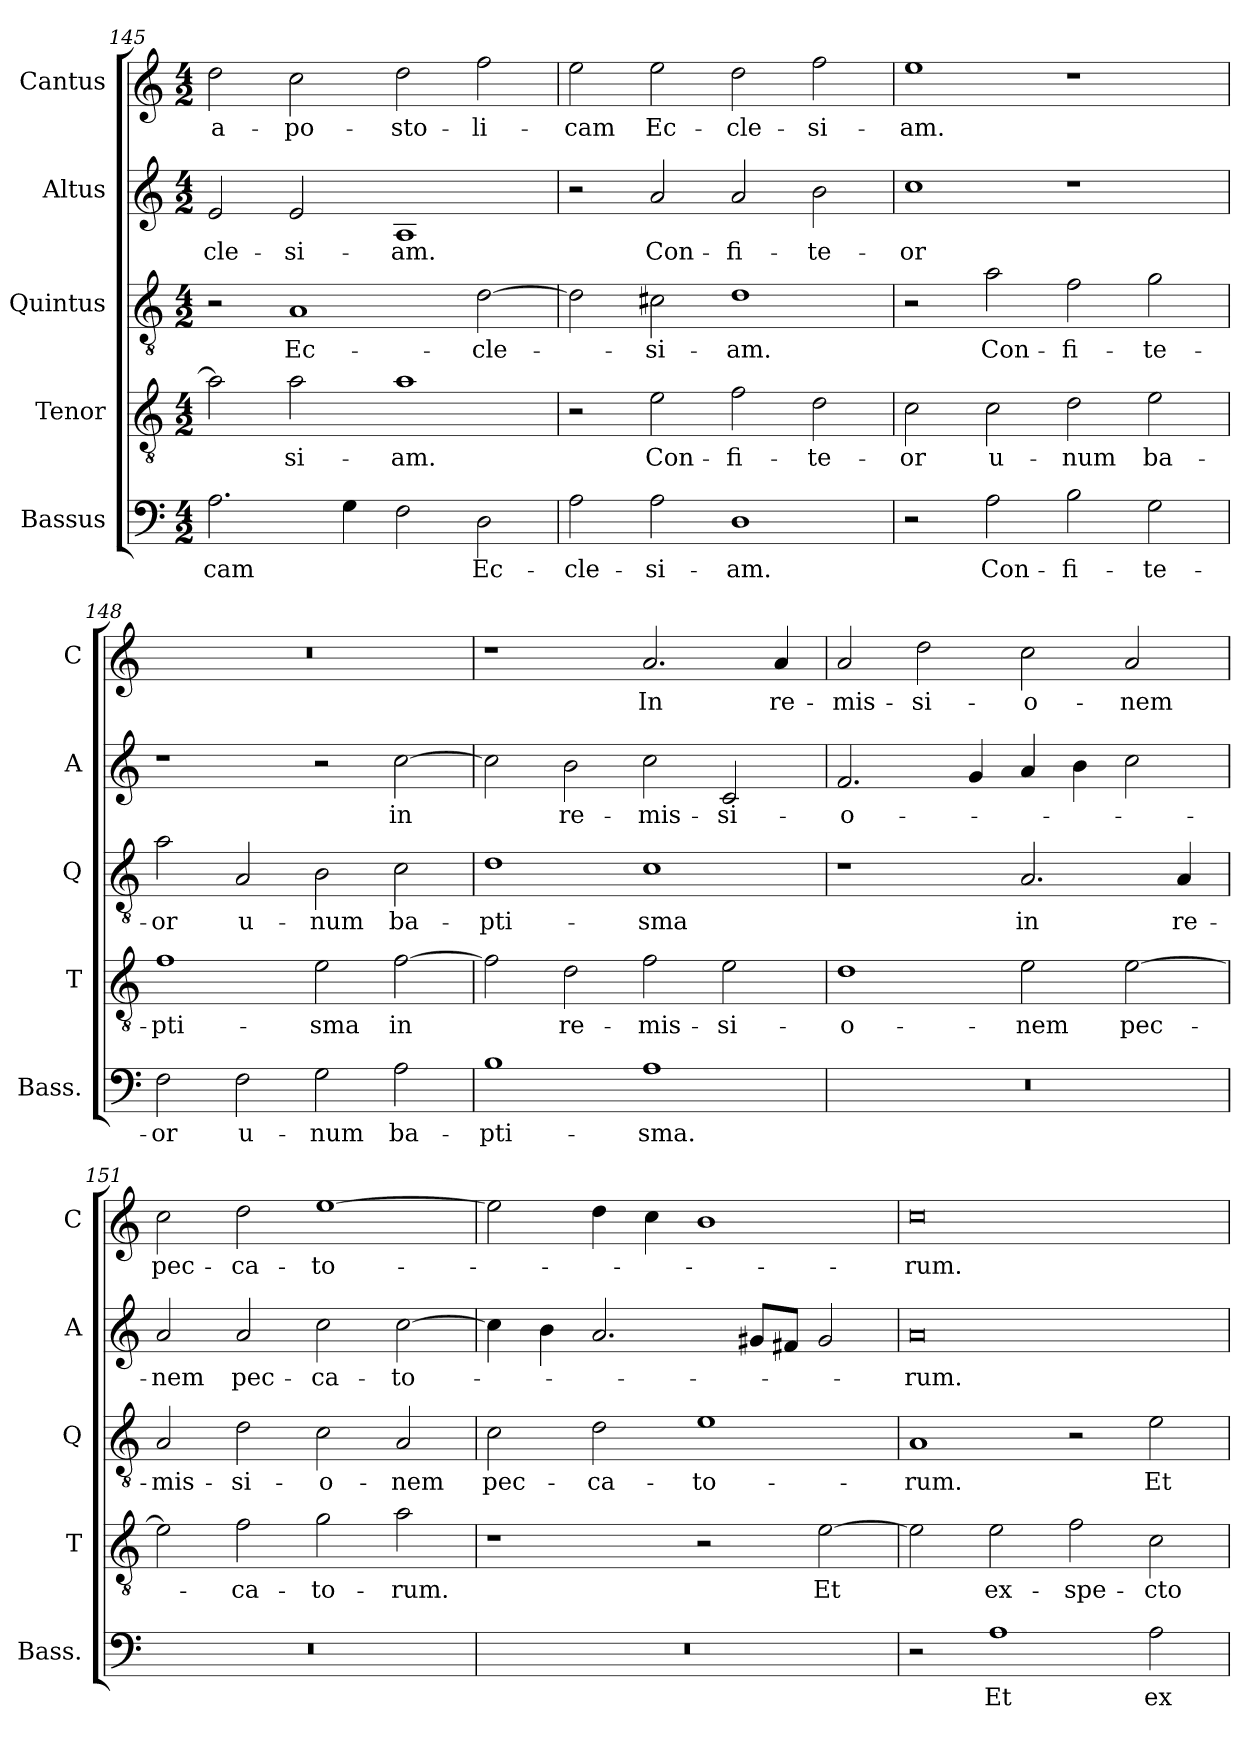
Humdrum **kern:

**kern	**text	**kern	**text	**kern	**text	**kern	**text	**kern	**text
*part5	*part5	*part4	*part4	*part3	*part3	*part2	*part2	*part1	*part1
*staff5	*staff5	*staff4	*staff4	*staff3	*staff3	*staff2	*staff2	*staff1	*staff1
*I"Bassus	*	*I"Tenor	*	*I"Quintus	*	*I"Altus	*	*I"Cantus	*
*I'Bass.	*	*I'T	*	*I'Q	*	*I'A	*	*I'C	*
*clefF4	*	*clefGv2	*	*clefGv2	*	*clefG2	*	*clefG2	*
*	*	*ITrd7c12	*	*ITrd7c12	*	*	*	*	*
*k[]	*	*k[]	*	*k[]	*	*k[]	*	*k[]	*
*C:	*	*C:	*	*C:	*	*C:	*	*C:	*
*M4/2	*	*M4/2	*	*M4/2	*	*M4/2	*	*M4/2	*
=145	=145	=145	=145	=145	=145	=145	=145	=145	=145
2.A\	-cam	2A\]	.	2r	.	2e/	-cle-	2dd\	a-
.	.	2A\	-si-	1AA/	Ec-	2e/	-si-	2cc\	-po-
4G\	.	.	.	.	.	.	.	.	.
2F\	.	1A\	-am.	.	.	1A/	-am.	2dd\	-sto-
2D\	Ec-	.	.	[2D\	-cle-	.	.	2ff\	-li-
=146	=146	=146	=146	=146	=146	=146	=146	=146	=146
2A\	-cle-	2r	.	2D\]	.	2r	.	2ee\	-cam
2A\	-si-	2E\	Con-	2C#\	-si-	2a/	Con-	2ee\	Ec-
1D\	-am.	2F\	-fi-	1D\	-am.	2a/	-fi-	2dd\	-cle-
.	.	2D\	-te-	.	.	2b\	-te-	2ff\	-si-
=147	=147	=147	=147	=147	=147	=147	=147	=147	=147
2r	.	2C\	-or	2r	.	1cc\	-or	1ee\	-am.
2A\	Con-	2C\	u-	2A\	Con-	.	.	.	.
2B\	-fi-	2D\	-num	2F\	-fi-	1r	.	1r	.
2G\	-te-	2E\	ba-	2G\	-te-	.	.	.	.
=148	=148	=148	=148	=148	=148	=148	=148	=148	=148
2F\	-or	1F\	-pti-	2A\	-or	1r	.	0r	.
2F\	u-	.	.	2AA/	u-	.	.	.	.
2G\	-num	2E\	-sma	2BB\	-num	2r	.	.	.
2A\	ba-	[2F\	in	2C\	ba-	[2cc\	in	.	.
=149	=149	=149	=149	=149	=149	=149	=149	=149	=149
1B\	-pti-	2F\]	.	1D\	-pti-	2cc\]	.	1r	.
.	.	2D\	re-	.	.	2b\	re-	.	.
1A\	-sma.	2F\	-mis-	1C\	-sma	2cc\	-mis-	2.a/	In
.	.	2E\	-si-	.	.	2c/	-si-	.	.
.	.	.	.	.	.	.	.	4a/	re-
=150	=150	=150	=150	=150	=150	=150	=150	=150	=150
0r	.	1D\	-o-	1r	.	2.f/	-o-	2a/	-mis-
.	.	.	.	.	.	.	.	2dd\	-si-
.	.	.	.	.	.	4g/	.	.	.
.	.	2E\	-nem	2.AA/	in	4a/	.	2cc\	-o-
.	.	.	.	.	.	4b\	.	.	.
.	.	[2E\	pec-	.	.	2cc\	.	2a/	-nem
.	.	.	.	4AA/	re-	.	.	.	.
=151	=151	=151	=151	=151	=151	=151	=151	=151	=151
0r	.	2E\]	.	2AA/	-mis-	2a/	-nem	2cc\	pec-
.	.	2F\	-ca-	2D\	-si-	2a/	pec-	2dd\	-ca-
.	.	2G\	-to-	2C\	-o-	2cc\	-ca-	[1ee\	-to-
.	.	2A\	-rum.	2AA/	-nem	[2cc\	-to-	.	.
=152	=152	=152	=152	=152	=152	=152	=152	=152	=152
0r	.	1r	.	2C\	pec-	4cc\]	.	2ee\]	.
.	.	.	.	.	.	4b\	.	.	.
.	.	.	.	2D\	-ca-	2.a/	.	4dd\	.
.	.	.	.	.	.	.	.	4cc\	.
.	.	2r	.	1E\	-to-	.	.	1b\	.
.	.	.	.	.	.	8g#/L	.	.	.
.	.	.	.	.	.	8f#/J	.	.	.
.	.	[2E\	Et	.	.	2g#/	.	.	.
=153	=153	=153	=153	=153	=153	=153	=153	=153	=153
2r	.	2E\]	.	1AA/	-rum.	0a/	-rum.	0cc\	-rum.
1A\	Et	2E\	ex-	.	.	.	.	.	.
.	.	2F\	-spe-	2r	.	.	.	.	.
2A\	ex-	2C\	-cto	2E\	Et	.	.	.	.
=	=	=	=	=	=	=	=	=	=
*-	*-	*-	*-	*-	*-	*-	*-	*-	*-
